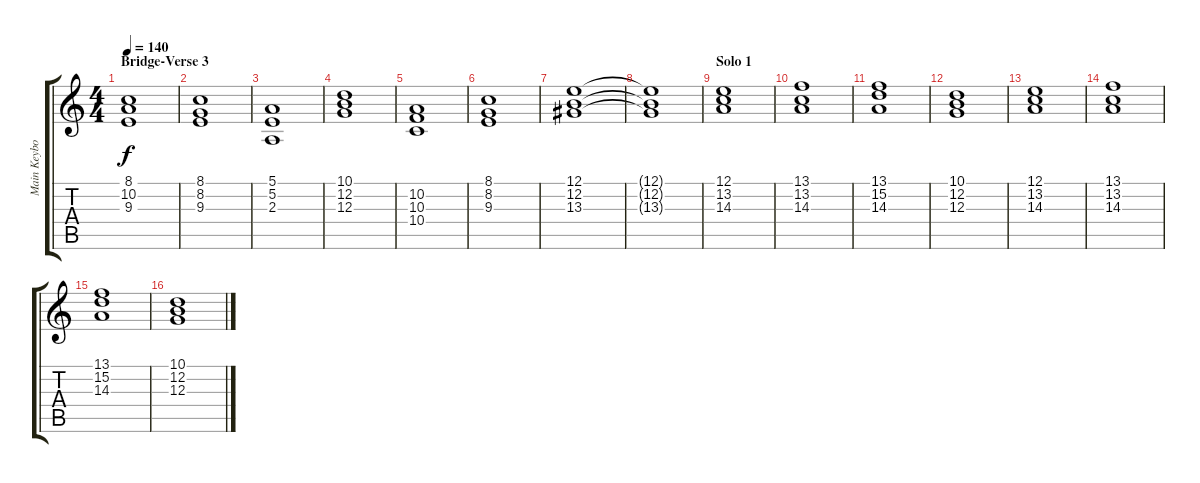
\track ("Main Keyboards" "Main Keybo") {instrument stringensemble1}
\staff {score tabs}
\tuning (E4 B3 G3 D3 A2 E2) {hide}
\ts (4 4)
\section ("" "Bridge-Verse 3")
\tempo 140
\clef g2
\ks c
(8.1 10.2 9.3).1{dy f volume 9 instrument churchorgan} |
(8.1 8.2 9.3).1 |
(5.1 5.2 2.3).1 |
(10.1 12.2 12.3).1 |
(10.2 10.3 10.4).1 |
(8.1 8.2 9.3).1 |
(12.1 12.2 13.3).1 |
(12.1{t} 12.2{t} 13.3{t}).1 |
\section ("" "Solo 1")
(12.1 13.2 14.3).1{instrument synthstrings1} |
(13.1 13.2 14.3).1 |
(13.1 15.2 14.3).1 |
(10.1 12.2 12.3).1 |
(12.1 13.2 14.3).1 |
(13.1 13.2 14.3).1 |
(13.1 15.2 14.3).1 |
(10.1 12.2 12.3).1
